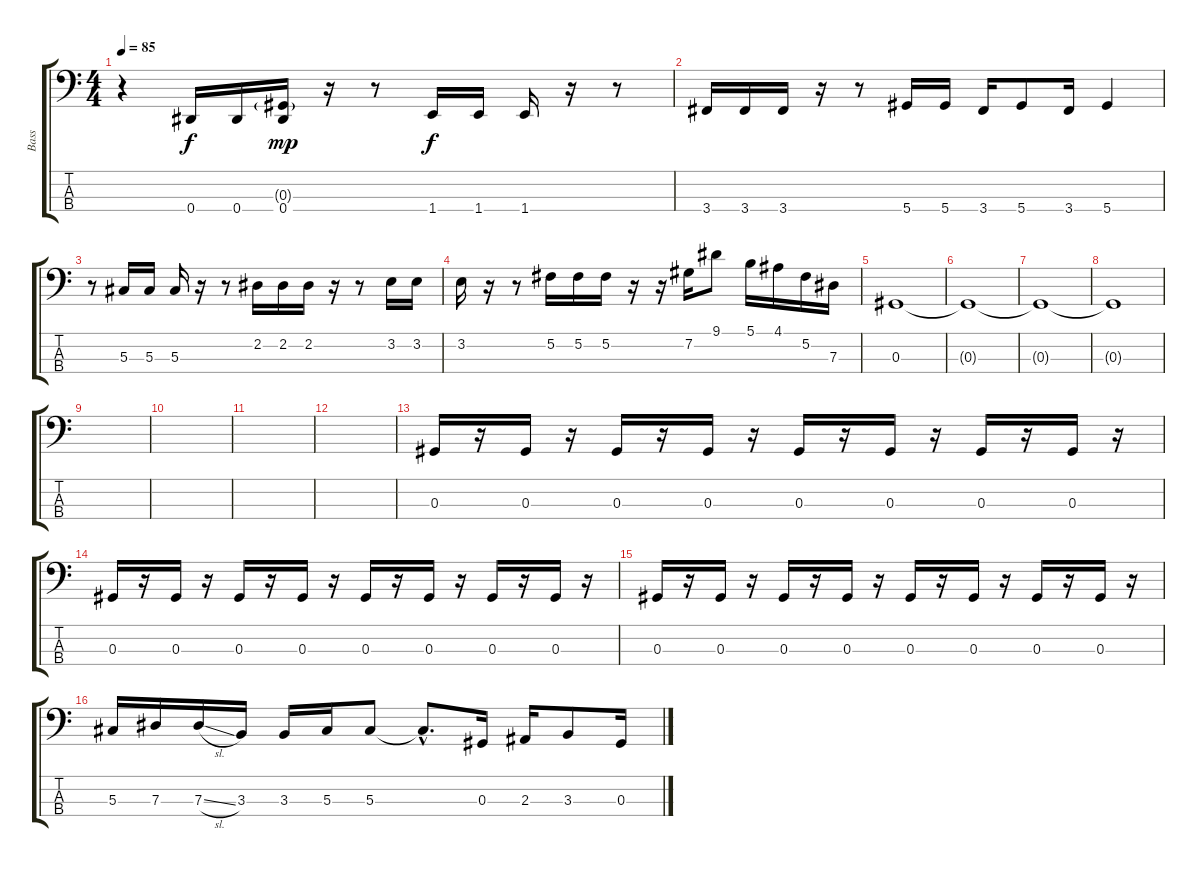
\track ("Bass" "Bass") {instrument electricbassfinger}
\staff {score tabs}
\tuning (Gb2 Db2 Ab1 Eb1) {hide}
\ts (4 4)
\tempo 85
\clef f4
\ks c
r.4{dy f} 0.4.16 0.4.16 (0.3{g} 0.4).16{dy mp} r.16 r.8 1.4.16{dy f} 1.4.16 1.4.16 r.16 r.8 |
3.4.16 3.4.16 3.4.16 r.16 r.8 5.4.16 5.4.16 3.4.16 5.4.8 3.4.16 5.4.4 |
r.8 5.3.16 5.3.16 5.3.16 r.16 r.8 2.2.16 2.2.16 2.2.16 r.16 r.8 3.2.16 3.2.16 |
3.2.16 r.16 r.8 5.2.16 5.2.16 5.2.16 r.16 r.16 7.2.16 9.1.8 5.1.16 4.1.16 5.2.16 7.3.16 |
0.3.1 |
0.3{t}.1{volume 2} |
0.3{t}.1 |
0.3{t}.1 |
|
|
|
|
0.3.16 r.16 0.3.16 r.16 0.3.16 r.16 0.3.16 r.16 0.3.16 r.16 0.3.16 r.16 0.3.16 r.16 0.3.16 r.16 |
0.3.16 r.16 0.3.16 r.16 0.3.16 r.16 0.3.16 r.16 0.3.16 r.16 0.3.16 r.16 0.3.16 r.16 0.3.16 r.16 |
0.3.16 r.16 0.3.16 r.16 0.3.16 r.16 0.3.16 r.16 0.3.16 r.16 0.3.16 r.16 0.3.16 r.16 0.3.16 r.16 |
5.3.16 7.3.16 7.3{sl}.16 3.3.16 3.3.16 5.3.16 5.3.8 5.3{hac t}.8{d} 0.3.16 2.3.16 3.3.8 0.3.16
